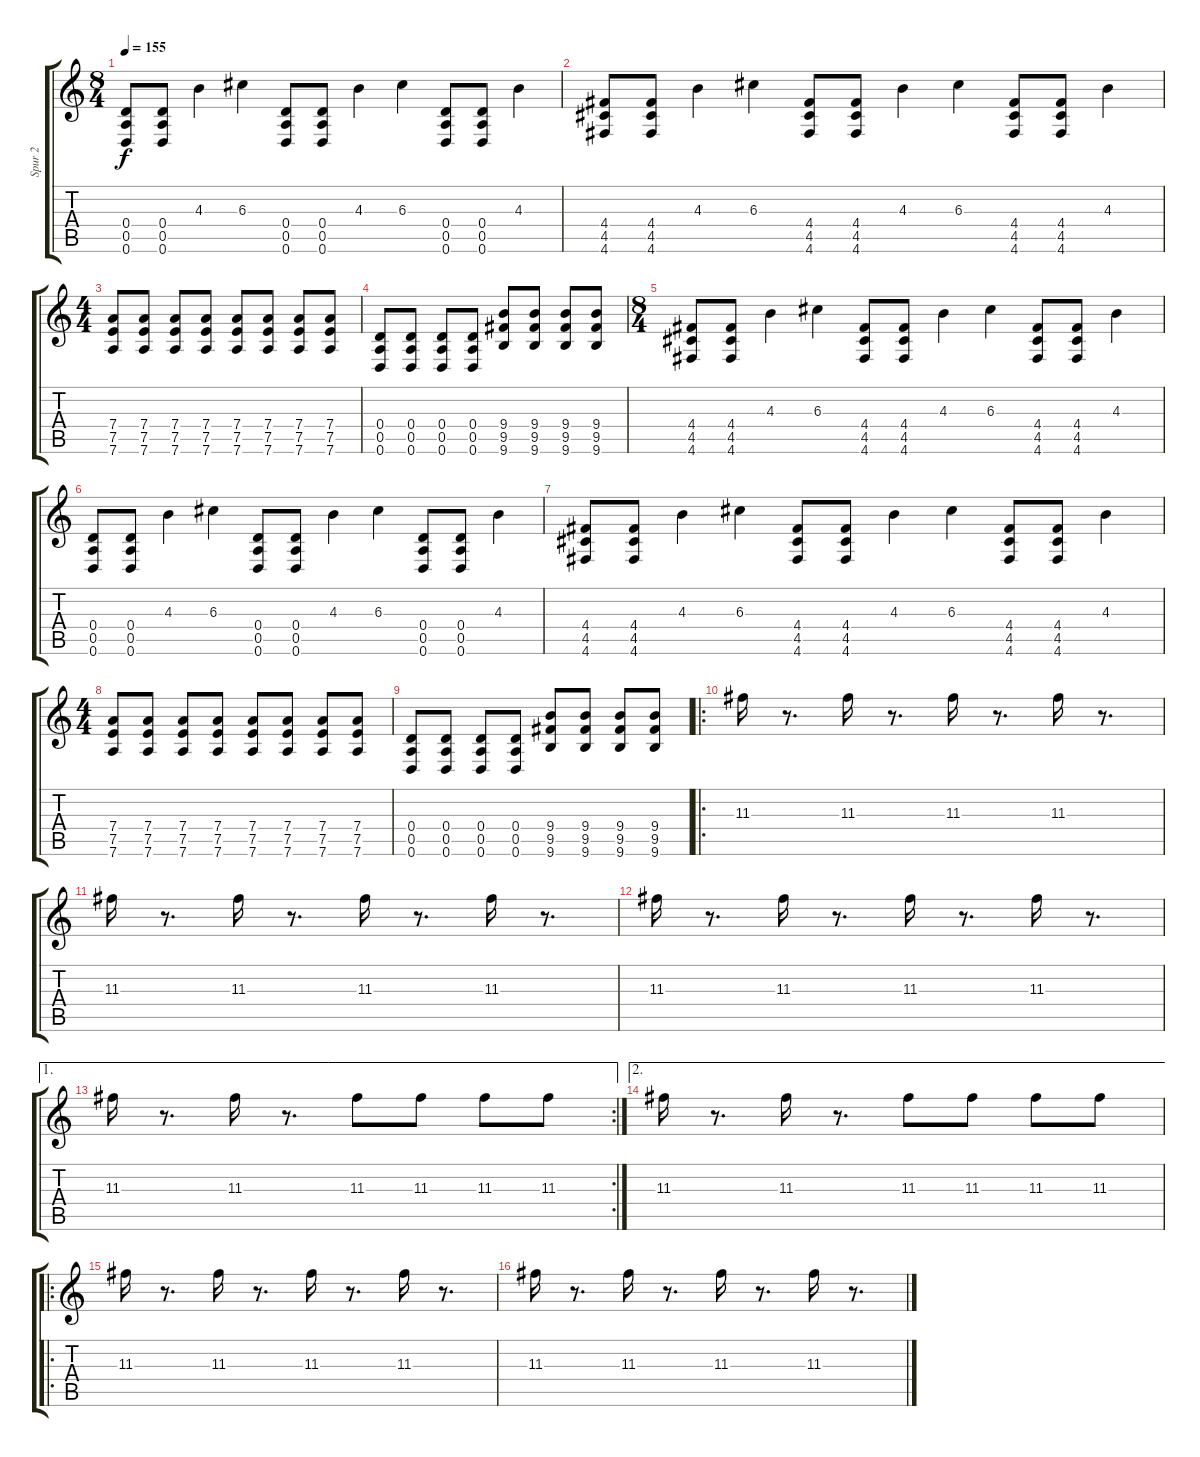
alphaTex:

\track ("Spur 2" "Spur 2") {instrument distortionguitar}
\staff {score tabs}
\tuning (E4 B3 G3 D3 A2 D2) {hide}
\ts (8 4)
\tempo 155
\clef g2
\ks c
(0.4 0.5 0.6).8{dy f} (0.4 0.5 0.6).8 4.3.4 6.3.4 (0.4 0.5 0.6).8 (0.4 0.5 0.6).8 4.3.4 6.3.4 (0.4 0.5 0.6).8 (0.4 0.5 0.6).8 4.3.4 |
(4.4 4.5 4.6).8 (4.4 4.5 4.6).8 4.3.4 6.3.4 (4.4 4.5 4.6).8 (4.4 4.5 4.6).8 4.3.4 6.3.4 (4.4 4.5 4.6).8 (4.4 4.5 4.6).8 4.3.4 |
\ts (4 4)
(7.4 7.5 7.6).8 (7.4 7.5 7.6).8 (7.4 7.5 7.6).8 (7.4 7.5 7.6).8 (7.4 7.5 7.6).8 (7.4 7.5 7.6).8 (7.4 7.5 7.6).8 (7.4 7.5 7.6).8 |
(0.4 0.5 0.6).8 (0.4 0.5 0.6).8 (0.4 0.5 0.6).8 (0.4 0.5 0.6).8 (9.4 9.5 9.6).8 (9.4 9.5 9.6).8 (9.4 9.5 9.6).8 (9.4 9.5 9.6).8 |
\ts (8 4)
(4.4 4.5 4.6).8 (4.4 4.5 4.6).8 4.3.4 6.3.4 (4.4 4.5 4.6).8 (4.4 4.5 4.6).8 4.3.4 6.3.4 (4.4 4.5 4.6).8 (4.4 4.5 4.6).8 4.3.4 |
(0.4 0.5 0.6).8 (0.4 0.5 0.6).8 4.3.4 6.3.4 (0.4 0.5 0.6).8 (0.4 0.5 0.6).8 4.3.4 6.3.4 (0.4 0.5 0.6).8 (0.4 0.5 0.6).8 4.3.4 |
(4.4 4.5 4.6).8 (4.4 4.5 4.6).8 4.3.4 6.3.4 (4.4 4.5 4.6).8 (4.4 4.5 4.6).8 4.3.4 6.3.4 (4.4 4.5 4.6).8 (4.4 4.5 4.6).8 4.3.4 |
\ts (4 4)
(7.4 7.5 7.6).8 (7.4 7.5 7.6).8 (7.4 7.5 7.6).8 (7.4 7.5 7.6).8 (7.4 7.5 7.6).8 (7.4 7.5 7.6).8 (7.4 7.5 7.6).8 (7.4 7.5 7.6).8 |
(0.4 0.5 0.6).8 (0.4 0.5 0.6).8 (0.4 0.5 0.6).8 (0.4 0.5 0.6).8 (9.4 9.5 9.6).8 (9.4 9.5 9.6).8 (9.4 9.5 9.6).8 (9.4 9.5 9.6).8 |
\ro
11.3.16{volume 10} r.8{d} 11.3.16 r.8{d} 11.3.16 r.8{d} 11.3.16 r.8{d} |
11.3.16 r.8{d} 11.3.16 r.8{d} 11.3.16 r.8{d} 11.3.16 r.8{d} |
11.3.16 r.8{d} 11.3.16 r.8{d} 11.3.16 r.8{d} 11.3.16 r.8{d} |
\ae 1
\rc 2
11.3.16 r.8{d} 11.3.16 r.8{d} 11.3.8 11.3.8 11.3.8 11.3.8 |
\ae 2
11.3.16 r.8{d} 11.3.16 r.8{d} 11.3.8 11.3.8 11.3.8 11.3.8 |
\ro
11.3.16 r.8{d} 11.3.16 r.8{d} 11.3.16 r.8{d} 11.3.16 r.8{d} |
11.3.16 r.8{d} 11.3.16 r.8{d} 11.3.16 r.8{d} 11.3.16 r.8{d}
